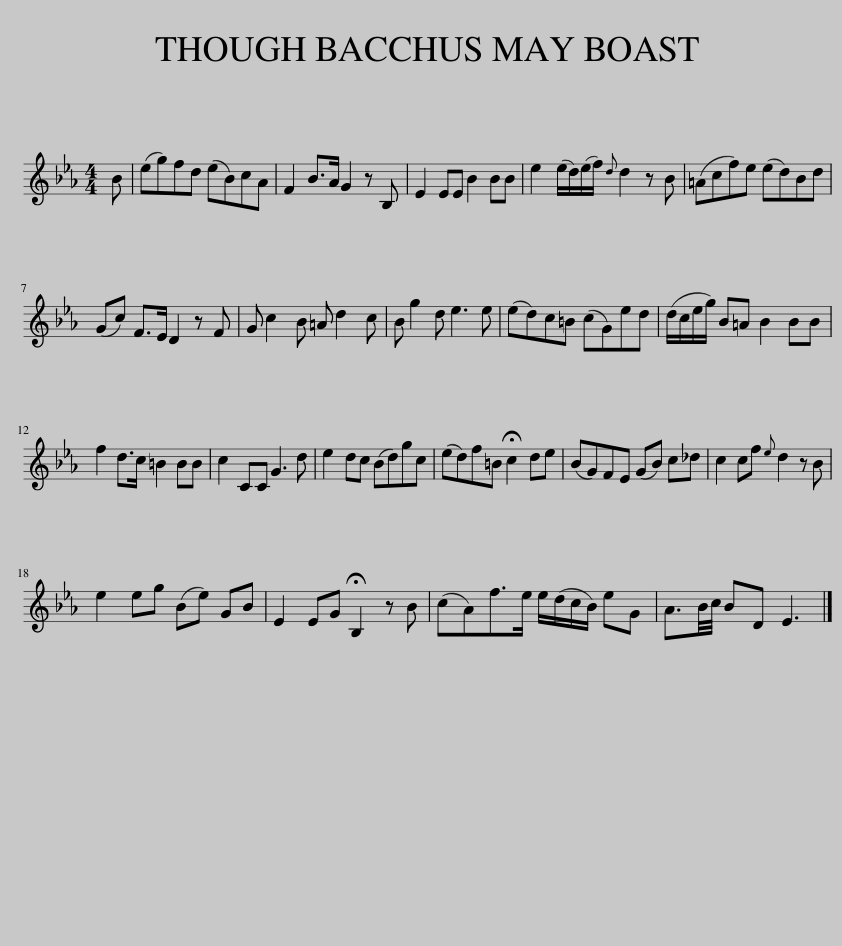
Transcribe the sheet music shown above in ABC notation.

X:1
L:1/8
M:4/4
I:linebreak $
K:Eb
V:1 treble
V:1
 B | (eg)fd (eB)cA | F2 B>A G2 z B, | E2 EE B2 BB | e2 (e/d/)(e/f/){d} d2 z B | %5
 (=Acf)e (ed)Bd |$ (Gc) F>E D2 z F | G c2 B =A d2 c | B g2 d e3 e | (ed)c=B (cG)ed | %10
 (d/c/e/g/) B=A B2 BB |$ f2 d>c =B2 BB | c2 CC G3 d | e2 dc (Bd)gc | (ed)f=B !fermata!c2 de | %15
 (BG)FE (GB) c_d | c2 cf{e} d2 z B |$ e2 eg (Be) GB | E2 EG !fermata!B,2 z B | (cA)f>e e/(d/c/B/) eG | %20
 A3/2B/4c/4 BD E3 |] %21
